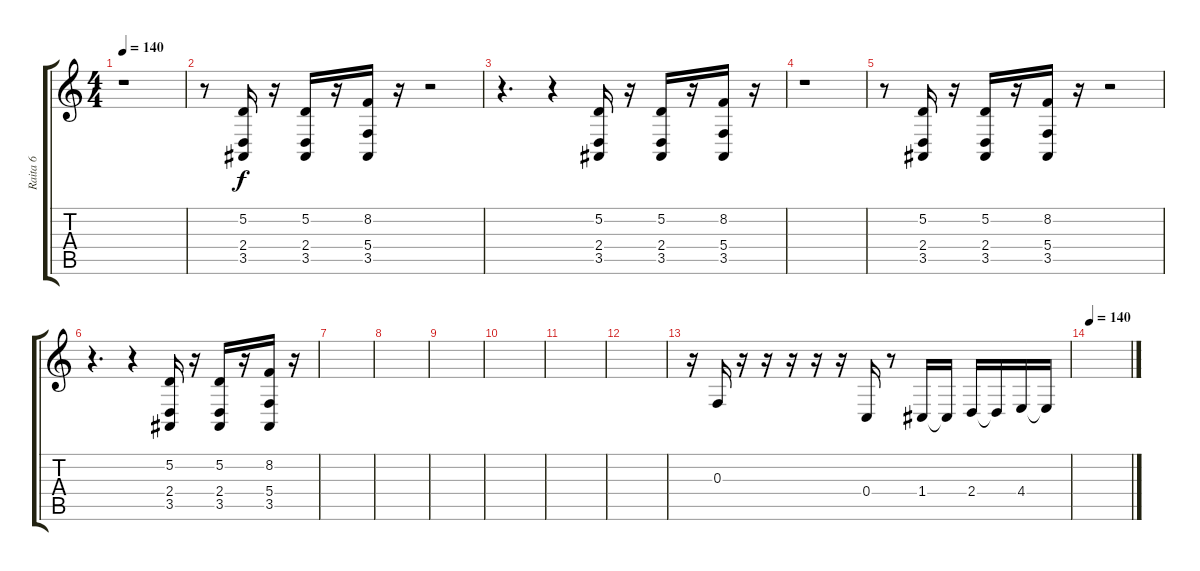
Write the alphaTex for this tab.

\track ("Raita 6" "Raita 6") {instrument choiraahs}
\staff {score tabs}
\tuning (D4 A3 F3 C3 G2 D2) {hide}
\ts (4 4)
\tempo 140
\clef g2
\ks c
r.1{dy f} |
r.8 (5.2 2.4 3.5).16 r.16 (5.2 2.4 3.5).16 r.16 (8.2 5.4 3.5).16 r.16 r.2 |
r.4{d} r.4 (5.2 2.4 3.5).16 r.16 (5.2 2.4 3.5).16 r.16 (8.2 5.4 3.5).16 r.16 |
r.1 |
r.8 (5.2 2.4 3.5).16 r.16 (5.2 2.4 3.5).16 r.16 (8.2 5.4 3.5).16 r.16 r.2 |
r.4{d} r.4 (5.2 2.4 3.5).16 r.16 (5.2 2.4 3.5).16 r.16 (8.2 5.4 3.5).16 r.16 |
|
|
|
|
|
|
r.16 0.3.16 r.16 r.16 r.16 r.16 r.16 0.4.16 r.8 1.4.16 1.4{t}.16 2.4.16 2.4{t}.16 4.4.16 4.4{t}.16 |
\tempo 140
